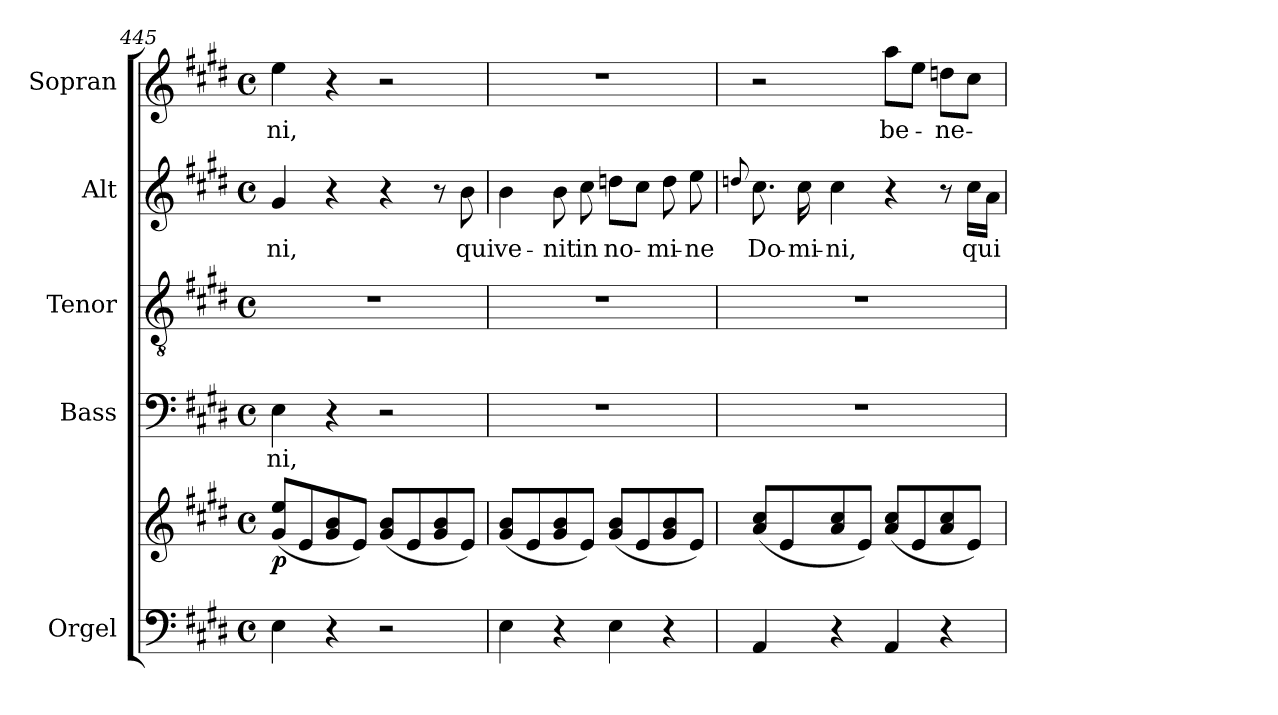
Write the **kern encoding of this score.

**kern	**kern	**dynam	**kern	**text	**kern	**kern	**text	**kern	**text
*part5	*part5	*part5	*part4	*part4	*part3	*part2	*part2	*part1	*part1
*staff6	*staff5	*staff5/6	*staff4	*staff4	*staff3	*staff2	*staff2	*staff1	*staff1
*I"Orgel	*	*	*I"Bass	*	*I"Tenor	*I"Alt	*	*I"Sopran	*
*I'Org.	*	*	*I'B.	*	*I'T.	*I'A.	*	*I'S.	*
*clefF4	*clefG2	*	*clefF4	*	*clefGv2	*clefG2	*	*clefG2	*
*k[f#c#g#d#]	*k[f#c#g#d#]	*	*k[f#c#g#d#]	*	*k[f#c#g#d#]	*k[f#c#g#d#]	*	*k[f#c#g#d#]	*
*E:	*E:	*	*E:	*	*E:	*E:	*	*E:	*
*M4/4	*M4/4	*	*M4/4	*	*M4/4	*M4/4	*	*M4/4	*
*met(c)	*met(c)	*	*met(c)	*	*met(c)	*met(c)	*	*met(c)	*
=445	=445	=445	=445	=445	=445	=445	=445	=445	=445
!	!	!LO:DY:b	!	!LO:LY:b	!	!	!LO:LY:b	!	!LO:LY:b
4E\	(<8g#/ 8ee/L	p	4E\	-ni,	1r	4g#/	-ni,	4ee\	-ni,
.	8e/	.	.	.	.	.	.	.	.
4r	8g#/ 8b/	.	4r	.	.	4r	.	4r	.
.	8e/J)	.	.	.	.	.	.	.	.
2r	(<8g#/ 8b/L	.	2r	.	.	4r	.	2r	.
.	8e/	.	.	.	.	.	.	.	.
.	8g#/ 8b/	.	.	.	.	8r	.	.	.
!	!	!	!	!	!	!	!LO:LY:b	!	!
.	8e/J)	.	.	.	.	8b\	qui	.	.
=446	=446	=446	=446	=446	=446	=446	=446	=446	=446
!	!	!	!	!	!	!	!LO:LY:b	!	!
4E\	(<8g#/ 8b/L	.	1r	.	1r	4b\	ve-	1r	.
.	8e/	.	.	.	.	.	.	.	.
!	!	!	!	!	!	!	!LO:LY:b	!	!
4r	8g#/ 8b/	.	.	.	.	8b\	-nit	.	.
!	!	!	!	!	!	!	!LO:LY:b	!	!
.	8e/J)	.	.	.	.	8cc#\	in	.	.
!	!	!	!	!	!	!	!LO:LY:b	!	!
4E\	(<8g#/ 8b/L	.	.	.	.	8ddn\L	no-	.	.
.	8e/	.	.	.	.	8cc#\J	.	.	.
!	!	!	!	!	!	!	!LO:LY:b	!	!
4r	8g#/ 8b/	.	.	.	.	8dd\	-mi-	.	.
!	!	!	!	!	!	!	!LO:LY:b	!	!
.	8e/J)	.	.	.	.	8ee\	-ne	.	.
=447	=447	=447	=447	=447	=447	=447	=447	=447	=447
.	.	.	.	.	.	8qqddn/	.	.	.
!	!	!	!	!	!	!	!LO:LY:b	!	!
4AA/	(<8a/ 8cc#/L	.	1r	.	1r	8.cc#\	Do-	2r	.
.	8e/	.	.	.	.	.	.	.	.
!	!	!	!	!	!	!	!LO:LY:b	!	!
.	.	.	.	.	.	16cc#\	-mi-	.	.
!	!	!	!	!	!	!	!LO:LY:b	!	!
4r	8a/ 8cc#/	.	.	.	.	4cc#\	-ni,	.	.
.	8e/J)	.	.	.	.	.	.	.	.
!	!	!	!	!	!	!	!	!	!LO:LY:b
4AA/	(<8a/ 8cc#/L	.	.	.	.	4r	.	8aa\L	be-
.	8e/	.	.	.	.	.	.	8ee\J	.
!	!	!	!	!	!	!	!	!	!LO:LY:b
4r	8a/ 8cc#/	.	.	.	.	8r	.	8ddn\L	-ne-
!	!	!	!	!	!	!	!LO:LY:b	!	!
.	8e/J)	.	.	.	.	16cc#\LL	qui	8cc#\J	.
.	.	.	.	.	.	16a\JJ	.	.	.
=	=	=	=	=	=	=	=	=	=
*-	*-	*-	*-	*-	*-	*-	*-	*-	*-
